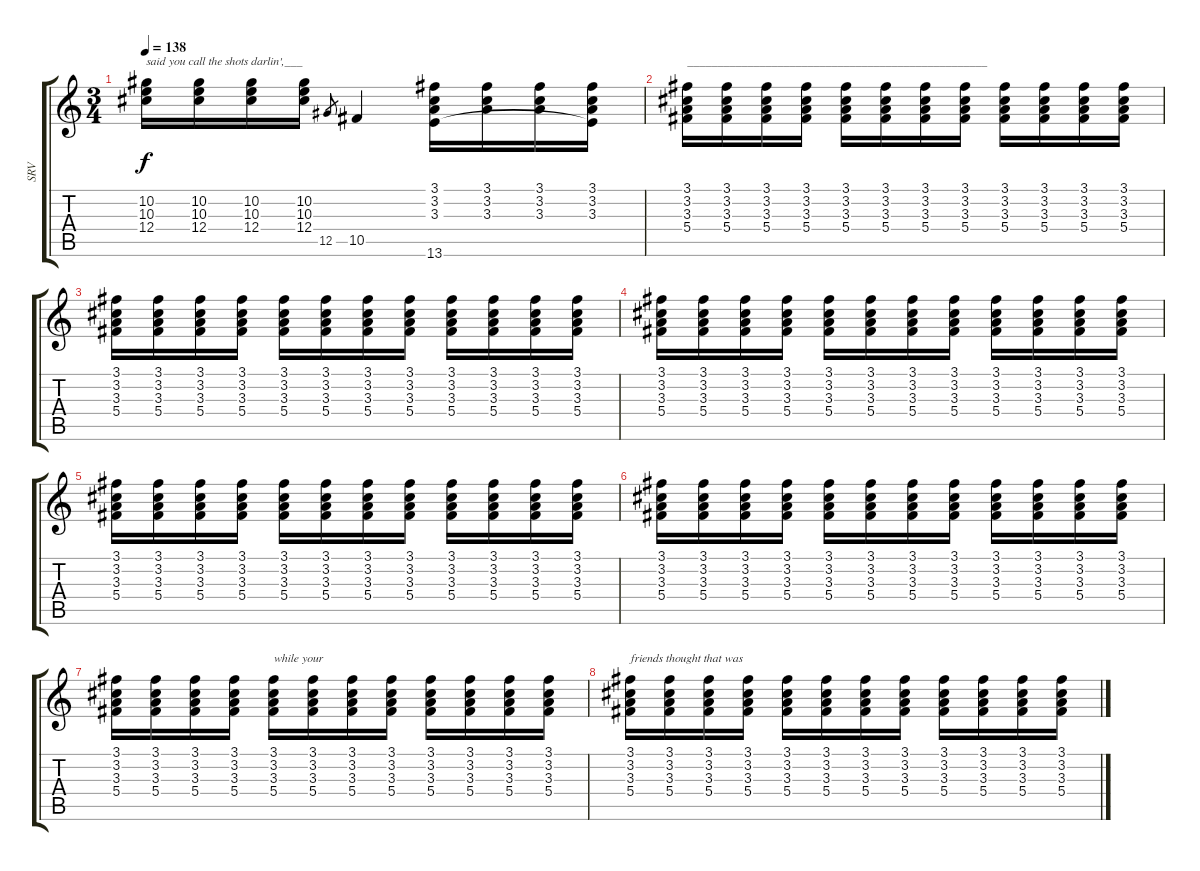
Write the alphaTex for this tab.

\track ("SRV" "SRV") {instrument electricguitarjazz}
\staff {score tabs}
\tuning (Eb4 Bb3 Gb3 Db3 Ab2 Eb2) {hide}
\ts (3 4)
\tempo 138
\clef g2
\ks c
(10.2 10.3 12.4).16{txt "said you call the shots darlin',___" dy f} (10.2 10.3 12.4).16 (10.2 10.3 12.4).16 (10.2 10.3 12.4).16 12.5.8{gr} 10.5.4 (3.1 3.2 3.3 13.6).16 (3.1 3.2 3.3).16 (3.1 3.2 3.3).16 (3.1 3.2 3.3 13.6{t}).16 |
(3.1 3.2 3.3 5.4).16{txt "__________________________________________________"} (3.1 3.2 3.3 5.4).16 (3.1 3.2 3.3 5.4).16 (3.1 3.2 3.3 5.4).16 (3.1 3.2 3.3 5.4).16 (3.1 3.2 3.3 5.4).16 (3.1 3.2 3.3 5.4).16 (3.1 3.2 3.3 5.4).16 (3.1 3.2 3.3 5.4).16 (3.1 3.2 3.3 5.4).16 (3.1 3.2 3.3 5.4).16 (3.1 3.2 3.3 5.4).16 |
(3.1 3.2 3.3 5.4).16 (3.1 3.2 3.3 5.4).16 (3.1 3.2 3.3 5.4).16 (3.1 3.2 3.3 5.4).16 (3.1 3.2 3.3 5.4).16 (3.1 3.2 3.3 5.4).16 (3.1 3.2 3.3 5.4).16 (3.1 3.2 3.3 5.4).16 (3.1 3.2 3.3 5.4).16 (3.1 3.2 3.3 5.4).16 (3.1 3.2 3.3 5.4).16 (3.1 3.2 3.3 5.4).16 |
(3.1 3.2 3.3 5.4).16 (3.1 3.2 3.3 5.4).16 (3.1 3.2 3.3 5.4).16 (3.1 3.2 3.3 5.4).16 (3.1 3.2 3.3 5.4).16 (3.1 3.2 3.3 5.4).16 (3.1 3.2 3.3 5.4).16 (3.1 3.2 3.3 5.4).16 (3.1 3.2 3.3 5.4).16 (3.1 3.2 3.3 5.4).16 (3.1 3.2 3.3 5.4).16 (3.1 3.2 3.3 5.4).16 |
(3.1 3.2 3.3 5.4).16 (3.1 3.2 3.3 5.4).16 (3.1 3.2 3.3 5.4).16 (3.1 3.2 3.3 5.4).16 (3.1 3.2 3.3 5.4).16 (3.1 3.2 3.3 5.4).16 (3.1 3.2 3.3 5.4).16 (3.1 3.2 3.3 5.4).16 (3.1 3.2 3.3 5.4).16 (3.1 3.2 3.3 5.4).16 (3.1 3.2 3.3 5.4).16 (3.1 3.2 3.3 5.4).16 |
(3.1 3.2 3.3 5.4).16 (3.1 3.2 3.3 5.4).16 (3.1 3.2 3.3 5.4).16 (3.1 3.2 3.3 5.4).16 (3.1 3.2 3.3 5.4).16 (3.1 3.2 3.3 5.4).16 (3.1 3.2 3.3 5.4).16 (3.1 3.2 3.3 5.4).16 (3.1 3.2 3.3 5.4).16 (3.1 3.2 3.3 5.4).16 (3.1 3.2 3.3 5.4).16 (3.1 3.2 3.3 5.4).16 |
(3.1 3.2 3.3 5.4).16 (3.1 3.2 3.3 5.4).16 (3.1 3.2 3.3 5.4).16 (3.1 3.2 3.3 5.4).16 (3.1 3.2 3.3 5.4).16{txt "while your"} (3.1 3.2 3.3 5.4).16 (3.1 3.2 3.3 5.4).16 (3.1 3.2 3.3 5.4).16 (3.1 3.2 3.3 5.4).16 (3.1 3.2 3.3 5.4).16 (3.1 3.2 3.3 5.4).16 (3.1 3.2 3.3 5.4).16 |
(3.1 3.2 3.3 5.4).16{txt "friends thought that was"} (3.1 3.2 3.3 5.4).16 (3.1 3.2 3.3 5.4).16 (3.1 3.2 3.3 5.4).16 (3.1 3.2 3.3 5.4).16 (3.1 3.2 3.3 5.4).16 (3.1 3.2 3.3 5.4).16 (3.1 3.2 3.3 5.4).16 (3.1 3.2 3.3 5.4).16 (3.1 3.2 3.3 5.4).16 (3.1 3.2 3.3 5.4).16 (3.1 3.2 3.3 5.4).16
